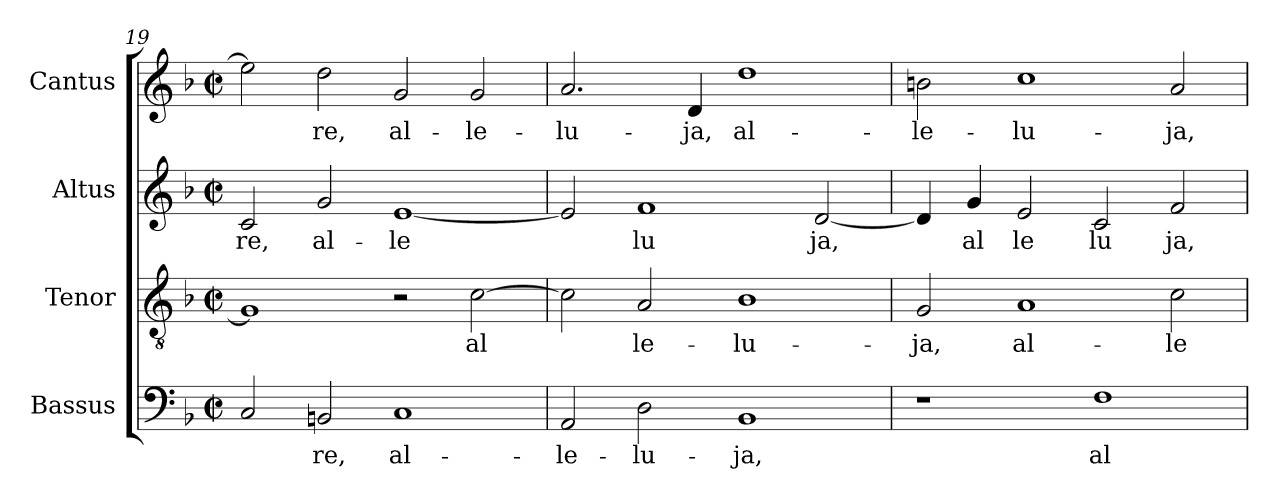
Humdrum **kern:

**kern	**text	**kern	**text	**kern	**text	**kern	**text
*part4	*part4	*part3	*part3	*part2	*part2	*part1	*part1
*staff4	*staff4	*staff3	*staff3	*staff2	*staff2	*staff1	*staff1
*I"Bassus	*	*I"Tenor	*	*I"Altus	*	*I"Cantus	*
*clefF4	*	*clefGv2	*	*clefG2	*	*clefG2	*
*k[b-]	*	*k[b-]	*	*k[b-]	*	*k[b-]	*
*F:	*	*F:	*	*F:	*	*F:	*
*M2/2	*	*M2/2	*	*M2/2	*	*M2/2	*
*met(c|)	*	*met(c|)	*	*met(c|)	*	*met(c|)	*
=19	=19	=19	=19	=19	=19	=19	=19
!	!LO:LY:b:cj	!	!LO:LY:b:cj	!	!LO:LY:b:cj	!	!LO:LY:b:cj
2C/	--	1G]	.	2c/	-re,	2ee\]	--
!	!LO:LY:b:cj	!	!	!	!LO:LY:b:cj	!	!LO:LY:b:cj
2BBn/	-re,	.	.	2g/	al-	2dd\	-re,
!	!LO:LY:b:cj	!	!	!	!LO:LY:b:cj	!	!LO:LY:b:cj
1C	al-	2r	.	[<1e	-le-	2g/	al-
!	!	!	!LO:LY:b:cj	!	!	!	!LO:LY:b:cj
.	.	[<2c\	al-	.	.	2g/	-le-
!!LO:LB:g=z
=20	=20	=20	=20	=20	=20	=20	=20
!	!LO:LY:b:cj	!	!LO:LY:b:cj	!	!LO:LY:b:cj	!	!LO:LY:b:cj
2AA/	-le-	2c\]	--	2e/]	--	2.a/	-lu-
!	!LO:LY:b:cj	!	!LO:LY:b:cj	!	!LO:LY:b:cj	!	!
2D\	-lu-	2A/	-le-	1f	-lu	.	.
!	!	!	!	!	!	!	!LO:LY:b:cj
.	.	.	.	.	.	4d/	-ja,
!	!LO:LY:b:cj	!	!LO:LY:b:cj	!	!	!	!LO:LY:b:cj
1BB-	-ja,	1B-	-lu-	.	.	1dd	al-
!	!	!	!	!	!LO:LY:b:cj	!	!
.	.	.	.	[<2d/	ja,	.	.
=21	=21	=21	=21	=21	=21	=21	=21
!	!	!	!LO:LY:b:cj	!	!LO:LY:b:cj	!	!LO:LY:b:cj
1r	.	2G/	-ja,	4d/]	.	2bn\	-le-
!	!	!	!	!	!LO:LY:b:cj	!	!
.	.	.	.	4g/	al	.	.
!	!	!	!LO:LY:b:cj	!	!LO:LY:b:cj	!	!LO:LY:b:cj
.	.	1A	al-	2e/	le	1cc	-lu-
!	!LO:LY:b:cj	!	!	!	!LO:LY:b:cj	!	!
1F	al-	.	.	2c/	lu	.	.
!	!	!	!LO:LY:b:cj	!	!LO:LY:b:cj	!	!LO:LY:b:cj
.	.	2c\	-le-	2f/	ja,	2a/	-ja,
=	=	=	=	=	=	=	=
*-	*-	*-	*-	*-	*-	*-	*-
